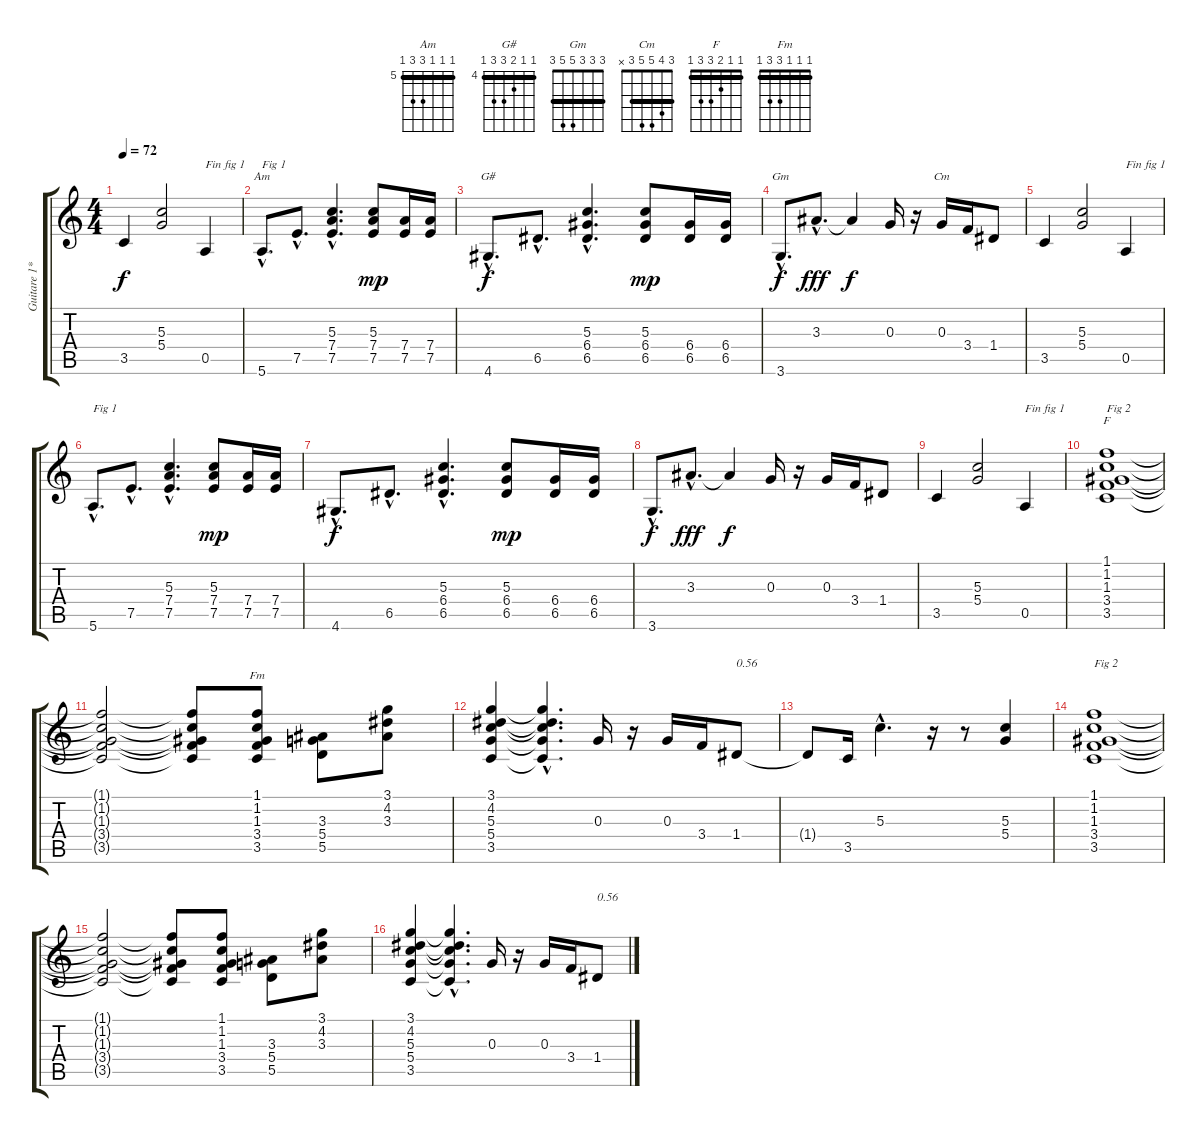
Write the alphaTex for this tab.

\track ("Guitare 1* Eric" "Guitare 1*") {instrument electricguitarclean}
\staff {score tabs}
\tuning (E4 B3 G3 D3 A2 E2) {hide}
\chord ("Am" 5 5 5 7 7 5) {firstfret 5 barre 5}
\chord ("G#" 4 4 5 6 6 4) {firstfret 4 barre 4}
\chord ("Gm" 3 3 3 5 5 3) {barre 3}
\chord ("Cm" 3 4 5 5 3 x) {barre 3}
\chord ("F" 1 1 2 3 3 1) {barre 1}
\chord ("Fm" 1 1 1 3 3 1) {barre 1}
\ts (4 4)
\tempo 72
\clef g2
\ks c
3.5.4{dy f} (5.3 5.4).2 0.5.4{txt "Fin fig 1"} |
5.6{hac}.8{d ch "Am" txt "Fig 1"} 7.5{hac}.8{d} (5.3{hac} 7.4{hac} 7.5{hac}).4{d} (5.3 7.4 7.5).8{dy mp} (7.4 7.5).16 (7.4 7.5).16 |
4.6{hac}.8{d ch "G#" dy f} 6.5{hac}.8{d} (5.3{hac} 6.4{hac} 6.5{hac}).4{d} (5.3 6.4 6.5).8{dy mp} (6.4 6.5).16 (6.4 6.5).16 |
3.6{hac}.8{d ch "Gm" dy f} 3.3{hac}.8{d dy fff} 3.3{t}.4{dy f} 0.3.16 r.16 0.3.16{ch "Cm"} 3.4.16 1.4.8 |
3.5.4 (5.3 5.4).2 0.5.4{txt "Fin fig 1"} |
5.6{hac}.8{d txt "Fig 1"} 7.5{hac}.8{d} (5.3{hac} 7.4{hac} 7.5{hac}).4{d} (5.3 7.4 7.5).8{dy mp} (7.4 7.5).16 (7.4 7.5).16 |
4.6{hac}.8{d dy f} 6.5{hac}.8{d} (5.3{hac} 6.4{hac} 6.5{hac}).4{d} (5.3 6.4 6.5).8{dy mp} (6.4 6.5).16 (6.4 6.5).16 |
3.6{hac}.8{d dy f} 3.3{hac}.8{d dy fff} 3.3{t}.4{dy f} 0.3.16 r.16 0.3.16 3.4.16 1.4.8 |
3.5.4 (5.3 5.4).2 0.5.4{txt "Fin fig 1"} |
(1.1 1.2 1.3 3.4 3.5).1{ch "F" txt "Fig 2"} |
(1.1{t} 1.2{t} 1.3{t} 3.4{t} 3.5{t}).2 (1.1{t} 1.2{t} 1.3{t} 3.4{t} 3.5{t}).8 (1.1 1.2 1.3 3.4 3.5).8{ch "Fm"} (3.3 5.4 5.5).8 (3.1 4.2 3.3).8 |
(3.1 4.2 5.3 5.4 3.5).4 (3.1{hac t} 4.2{hac t} 5.3{hac t} 5.4{hac t} 3.5{hac t}).4{d} 0.3.16 r.16 0.3.16 3.4.16 1.4.8{txt "0.56"} |
1.4{t}.8 3.5.16 5.3{hac}.4{d} r.16 r.8 (5.3 5.4).4 |
(1.1 1.2 1.3 3.4 3.5).1{txt "Fig 2"} |
(1.1{t} 1.2{t} 1.3{t} 3.4{t} 3.5{t}).2 (1.1{t} 1.2{t} 1.3{t} 3.4{t} 3.5{t}).8 (1.1 1.2 1.3 3.4 3.5).8 (3.3 5.4 5.5).8 (3.1 4.2 3.3).8 |
(3.1 4.2 5.3 5.4 3.5).4 (3.1{hac t} 4.2{hac t} 5.3{hac t} 5.4{hac t} 3.5{hac t}).4{d} 0.3.16 r.16 0.3.16 3.4.16 1.4.8{txt "0.56"}
